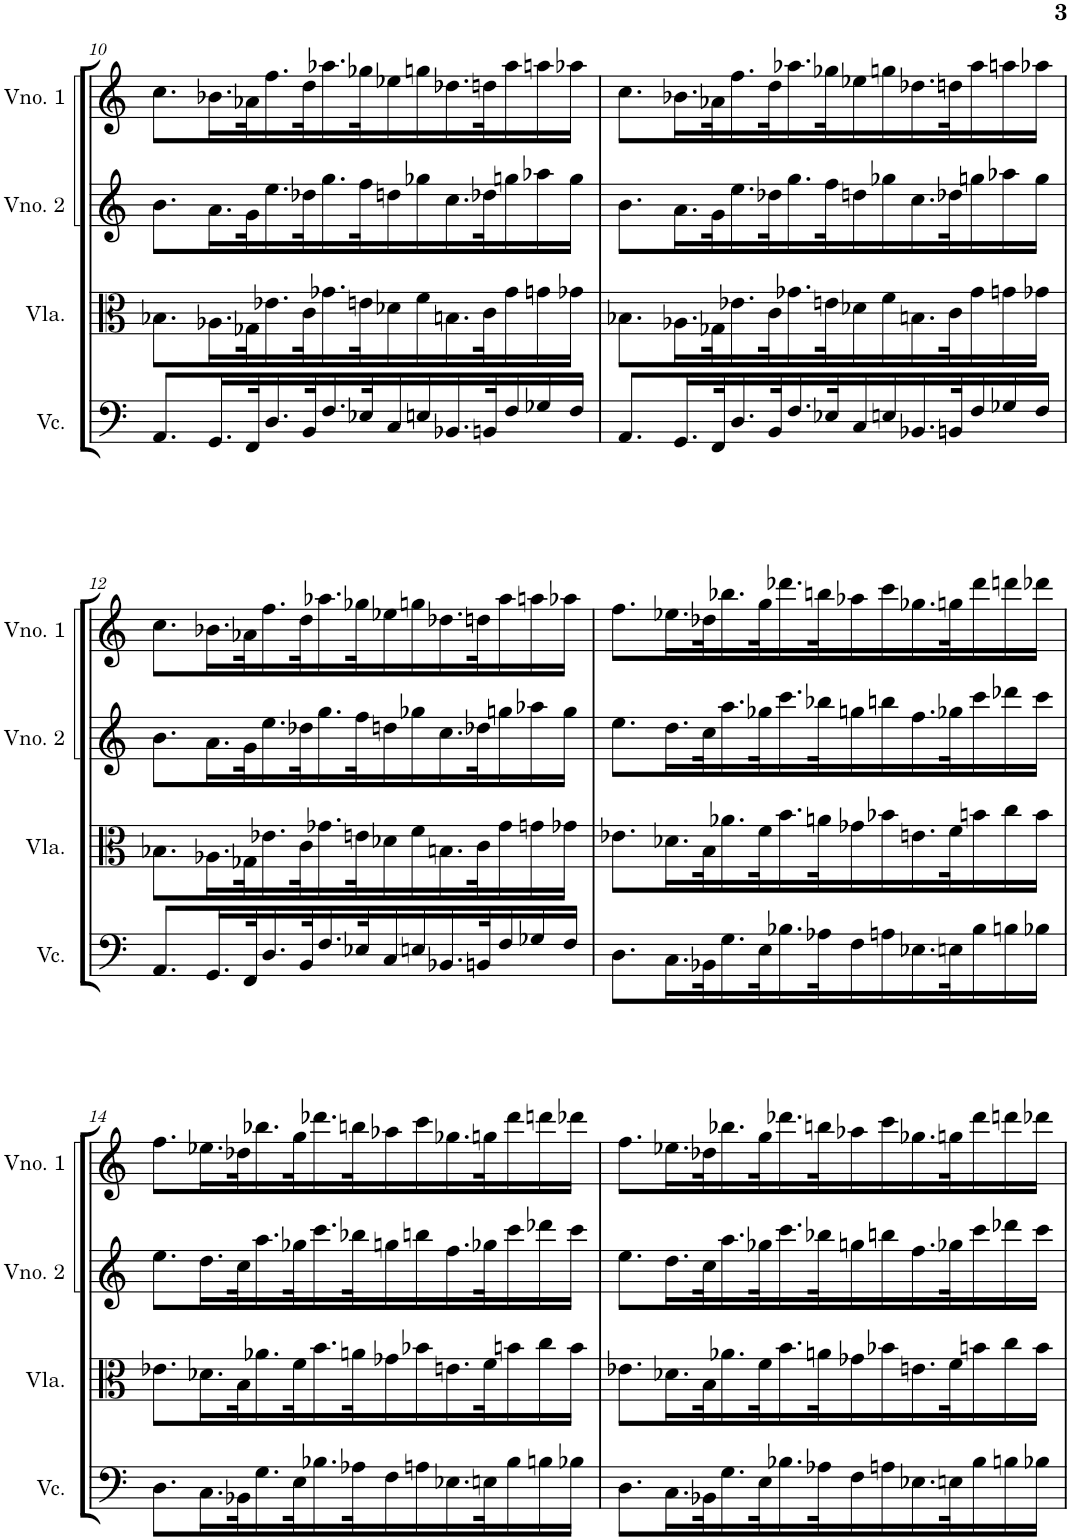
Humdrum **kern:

**kern	**kern	**kern	**kern
*part4	*part3	*part2	*part1
*staff4	*staff3	*staff2	*staff1
*I"Violoncelo	*I"Viola	*I"Violino 2	*I"Violino 1
*I'Vc.	*I'Vla.	*I'Vno. 2	*I'Vno. 1
!!LO:PB:g=z
*clefF4	*clefC3	*clefG2	*clefG2
*k[]	*k[]	*k[]	*k[]
*M4/4	*M4/4	*M4/4	*M4/4
=10	=10	=10	=10
8.AA/L	8.B-X\L	8.b\L	8.cc\L
16.GG/L	16.A-X\L	16.a\L	16.b-X\L
32FF/K	32G-X\K	32g\K	32a-X\K
16.D/	16.e-X\	16.ee\	16.ff\
32BB/K	32c\K	32dd-X\K	32dd\K
16.F/	16.g-X\	16.gg\	16.aa-X\
32E-X/K	32en\K	32ff\K	32gg-X\K
16C/	16d-X\	16ddn\	16ee-X\
16En/	16f\	16gg-X\	16ggn\
16.BB-X/	16.Bn\	16.cc\	16.dd-X\
32BBn/K	32c\K	32dd-X\K	32ddn\K
16F/	16g-\	16ggn\	16aa-\
16G-X/	16gn\	16aa-X\	16aan\
16F/JJ	16g-X\JJ	16gg\JJ	16aa-X\JJ
=11	=11	=11	=11
8.AA/L	8.B-X\L	8.b\L	8.cc\L
16.GG/L	16.A-X\L	16.a\L	16.b-X\L
32FF/K	32G-X\K	32g\K	32a-X\K
16.D/	16.e-X\	16.ee\	16.ff\
32BB/K	32c\K	32dd-X\K	32dd\K
16.F/	16.g-X\	16.gg\	16.aa-X\
32E-X/K	32en\K	32ff\K	32gg-X\K
16C/	16d-X\	16ddn\	16ee-X\
16En/	16f\	16gg-X\	16ggn\
16.BB-X/	16.Bn\	16.cc\	16.dd-X\
32BBn/K	32c\K	32dd-X\K	32ddn\K
16F/	16g-\	16ggn\	16aa-\
16G-X/	16gn\	16aa-X\	16aan\
16F/JJ	16g-X\JJ	16gg\JJ	16aa-X\JJ
!!LO:LB:g=z
=12	=12	=12	=12
8.AA/L	8.B-X\L	8.b\L	8.cc\L
16.GG/L	16.A-X\L	16.a\L	16.b-X\L
32FF/K	32G-X\K	32g\K	32a-X\K
16.D/	16.e-X\	16.ee\	16.ff\
32BB/K	32c\K	32dd-X\K	32dd\K
16.F/	16.g-X\	16.gg\	16.aa-X\
32E-X/K	32en\K	32ff\K	32gg-X\K
16C/	16d-X\	16ddn\	16ee-X\
16En/	16f\	16gg-X\	16ggn\
16.BB-X/	16.Bn\	16.cc\	16.dd-X\
32BBn/K	32c\K	32dd-X\K	32ddn\K
16F/	16g-\	16ggn\	16aa-\
16G-X/	16gn\	16aa-X\	16aan\
16F/JJ	16g-X\JJ	16gg\JJ	16aa-X\JJ
=13	=13	=13	=13
8.D\L	8.e-X\L	8.ee\L	8.ff\L
16.C\L	16.d-X\L	16.dd\L	16.ee-X\L
32BB-X\K	32B\K	32cc\K	32dd-X\K
16.G\	16.a-X\	16.aa\	16.bb-X\
32E\K	32f\K	32gg-X\K	32gg\K
16.B-X\	16.b\	16.ccc\	16.ddd-X\
32A-X\K	32an\K	32bb-X\K	32bbn\K
16F\	16g-X\	16ggn\	16aa-X\
16An\	16b-X\	16bbn\	16ccc\
16.E-X\	16.en\	16.ff\	16.gg-X\
32En\K	32f\K	32gg-X\K	32ggn\K
16B-\	16bn\	16ccc\	16ddd-\
16Bn\	16cc\	16ddd-X\	16dddn\
16B-X\JJ	16b\JJ	16ccc\JJ	16ddd-X\JJ
!!LO:LB:g=z
=14	=14	=14	=14
8.D\L	8.e-X\L	8.ee\L	8.ff\L
16.C\L	16.d-X\L	16.dd\L	16.ee-X\L
32BB-X\K	32B\K	32cc\K	32dd-X\K
16.G\	16.a-X\	16.aa\	16.bb-X\
32E\K	32f\K	32gg-X\K	32gg\K
16.B-X\	16.b\	16.ccc\	16.ddd-X\
32A-X\K	32an\K	32bb-X\K	32bbn\K
16F\	16g-X\	16ggn\	16aa-X\
16An\	16b-X\	16bbn\	16ccc\
16.E-X\	16.en\	16.ff\	16.gg-X\
32En\K	32f\K	32gg-X\K	32ggn\K
16B-\	16bn\	16ccc\	16ddd-\
16Bn\	16cc\	16ddd-X\	16dddn\
16B-X\JJ	16b\JJ	16ccc\JJ	16ddd-X\JJ
=15	=15	=15	=15
8.D\L	8.e-X\L	8.ee\L	8.ff\L
16.C\L	16.d-X\L	16.dd\L	16.ee-X\L
32BB-X\K	32B\K	32cc\K	32dd-X\K
16.G\	16.a-X\	16.aa\	16.bb-X\
32E\K	32f\K	32gg-X\K	32gg\K
16.B-X\	16.b\	16.ccc\	16.ddd-X\
32A-X\K	32an\K	32bb-X\K	32bbn\K
16F\	16g-X\	16ggn\	16aa-X\
16An\	16b-X\	16bbn\	16ccc\
16.E-X\	16.en\	16.ff\	16.gg-X\
32En\K	32f\K	32gg-X\K	32ggn\K
16B-\	16bn\	16ccc\	16ddd-\
16Bn\	16cc\	16ddd-X\	16dddn\
16B-X\JJ	16b\JJ	16ccc\JJ	16ddd-X\JJ
=	=	=	=
*-	*-	*-	*-
